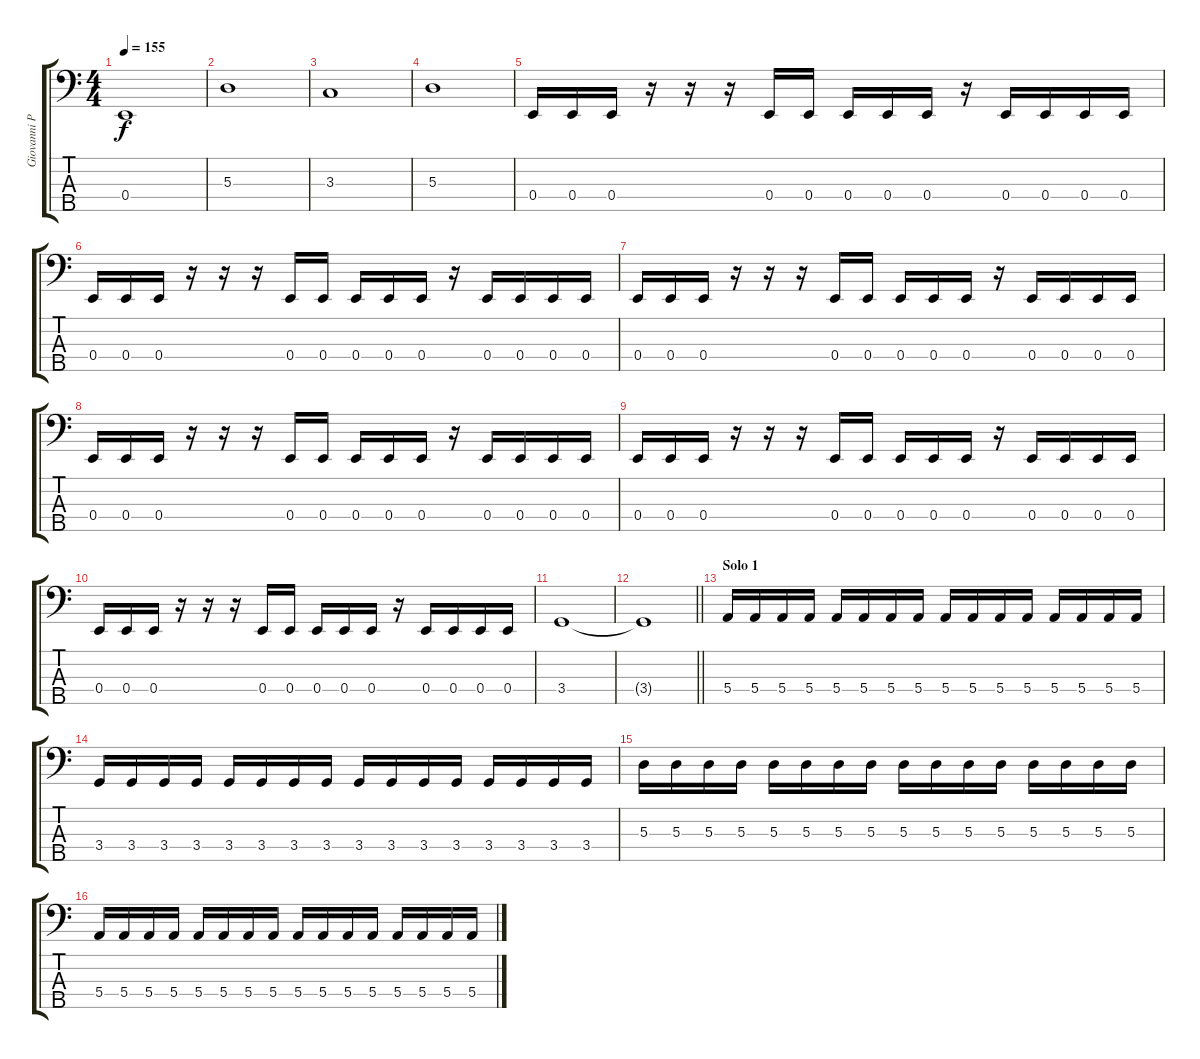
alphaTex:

\track ("Giovanni Perlati" "Giovanni P") {instrument electricbassfinger}
\staff {score tabs}
\tuning (G2 D2 A1 E1 B0) {hide}
\ts (4 4)
\tempo 155
\clef f4
\ks c
0.4.1{dy f} |
5.3.1 |
3.3.1 |
5.3.1 |
0.4.16 0.4.16 0.4.16 r.16 r.16 r.16 0.4.16 0.4.16 0.4.16 0.4.16 0.4.16 r.16 0.4.16 0.4.16 0.4.16 0.4.16 |
0.4.16 0.4.16 0.4.16 r.16 r.16 r.16 0.4.16 0.4.16 0.4.16 0.4.16 0.4.16 r.16 0.4.16 0.4.16 0.4.16 0.4.16 |
0.4.16 0.4.16 0.4.16 r.16 r.16 r.16 0.4.16 0.4.16 0.4.16 0.4.16 0.4.16 r.16 0.4.16 0.4.16 0.4.16 0.4.16 |
0.4.16 0.4.16 0.4.16 r.16 r.16 r.16 0.4.16 0.4.16 0.4.16 0.4.16 0.4.16 r.16 0.4.16 0.4.16 0.4.16 0.4.16 |
0.4.16 0.4.16 0.4.16 r.16 r.16 r.16 0.4.16 0.4.16 0.4.16 0.4.16 0.4.16 r.16 0.4.16 0.4.16 0.4.16 0.4.16 |
0.4.16 0.4.16 0.4.16 r.16 r.16 r.16 0.4.16 0.4.16 0.4.16 0.4.16 0.4.16 r.16 0.4.16 0.4.16 0.4.16 0.4.16 |
3.4.1 |
\barLineRight lightlight
3.4{t}.1 |
\section ("" "Solo 1")
5.4.16 5.4.16 5.4.16 5.4.16 5.4.16 5.4.16 5.4.16 5.4.16 5.4.16 5.4.16 5.4.16 5.4.16 5.4.16 5.4.16 5.4.16 5.4.16 |
3.4.16 3.4.16 3.4.16 3.4.16 3.4.16 3.4.16 3.4.16 3.4.16 3.4.16 3.4.16 3.4.16 3.4.16 3.4.16 3.4.16 3.4.16 3.4.16 |
5.3.16 5.3.16 5.3.16 5.3.16 5.3.16 5.3.16 5.3.16 5.3.16 5.3.16 5.3.16 5.3.16 5.3.16 5.3.16 5.3.16 5.3.16 5.3.16 |
5.4.16 5.4.16 5.4.16 5.4.16 5.4.16 5.4.16 5.4.16 5.4.16 5.4.16 5.4.16 5.4.16 5.4.16 5.4.16 5.4.16 5.4.16 5.4.16
